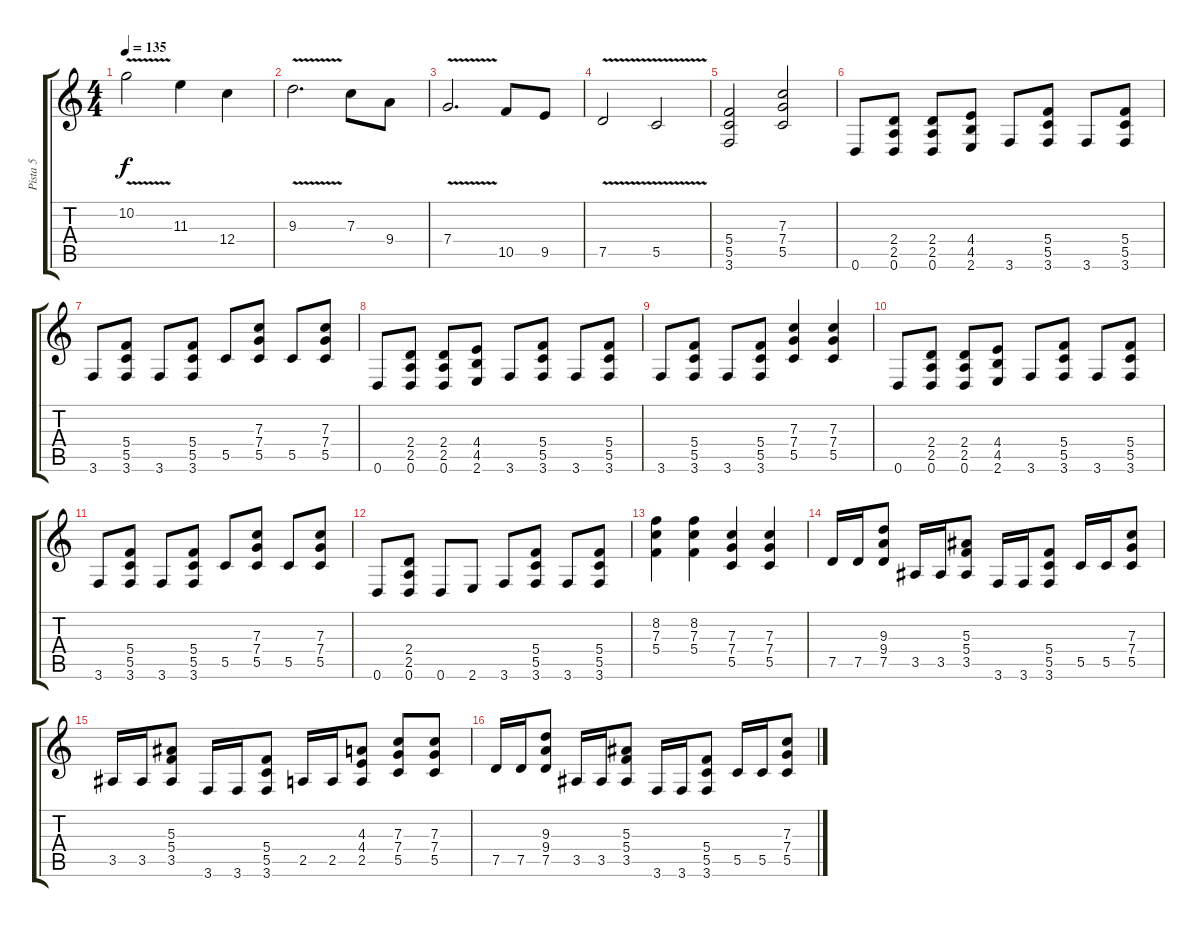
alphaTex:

\track ("Pista 5" "Pista 5") {instrument distortionguitar}
\staff {score tabs}
\tuning (D4 A3 F3 C3 G2 D2) {hide}
\ts (4 4)
\tempo 135
\clef g2
\ks c
10.2{v}.2{dy f} 11.3.4 12.4.4 |
9.3{v}.2{d} 7.3.8 9.4.8 |
7.4{v}.2{d} 10.5.8 9.5.8 |
7.5{v}.2 5.5{v}.2 |
(5.4 5.5 3.6).2{volume 16} (7.3 7.4 5.5).2 |
0.6.8 (2.4 2.5 0.6).8 (2.4 2.5 0.6).8 (4.4 4.5 2.6).8 3.6.8 (5.4 5.5 3.6).8 3.6.8 (5.4 5.5 3.6).8 |
3.6.8 (5.4 5.5 3.6).8 3.6.8 (5.4 5.5 3.6).8 5.5.8 (7.3 7.4 5.5).8 5.5.8 (7.3 7.4 5.5).8 |
0.6.8 (2.4 2.5 0.6).8 (2.4 2.5 0.6).8 (4.4 4.5 2.6).8 3.6.8 (5.4 5.5 3.6).8 3.6.8 (5.4 5.5 3.6).8 |
3.6.8 (5.4 5.5 3.6).8 3.6.8 (5.4 5.5 3.6).8 (7.3 7.4 5.5).4 (7.3 7.4 5.5).4 |
0.6.8 (2.4 2.5 0.6).8 (2.4 2.5 0.6).8 (4.4 4.5 2.6).8 3.6.8 (5.4 5.5 3.6).8 3.6.8 (5.4 5.5 3.6).8 |
3.6.8 (5.4 5.5 3.6).8 3.6.8 (5.4 5.5 3.6).8 5.5.8 (7.3 7.4 5.5).8 5.5.8 (7.3 7.4 5.5).8 |
0.6.8 (2.4 2.5 0.6).8 0.6.8 2.6.8 3.6.8 (5.4 5.5 3.6).8 3.6.8 (5.4 5.5 3.6).8 |
(8.2 7.3 5.4).4 (8.2 7.3 5.4).4 (7.3 7.4 5.5).4 (7.3 7.4 5.5).4 |
7.5.16 7.5.16 (9.3 9.4 7.5).8 3.5.16 3.5.16 (5.3 5.4 3.5).8 3.6.16 3.6.16 (5.4 5.5 3.6).8 5.5.16 5.5.16 (7.3 7.4 5.5).8 |
3.5.16 3.5.16 (5.3 5.4 3.5).8 3.6.16 3.6.16 (5.4 5.5 3.6).8 2.5.16 2.5.16 (4.3 4.4 2.5).8 (7.3 7.4 5.5).8 (7.3 7.4 5.5).8 |
7.5.16 7.5.16 (9.3 9.4 7.5).8 3.5.16 3.5.16 (5.3 5.4 3.5).8 3.6.16 3.6.16 (5.4 5.5 3.6).8 5.5.16 5.5.16 (7.3 7.4 5.5).8
